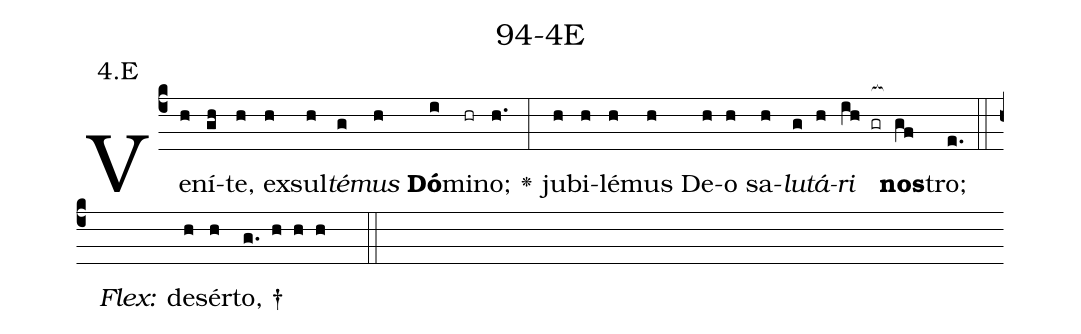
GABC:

name: 94-4E;
annotation: 4.E;
%%
(c4)Ve(h)ní(gh)te,(h) ex(h)sul(h)<i>té</i>(g)<i>mus</i>(h) <b>Dó</b>(i)mi(hr)no;(h.) <v>\greheightstar</v>(:) ju(h)bi(h)lé(h)mus(h) De(h)o(h) sa(h)<i>lu</i>(g)<i>tá</i>(h)<i>ri</i>(ih gr[ocb:1{]) <b>nos</b>(gf[ocb:0}])tro;(e.) (::)
<i>Flex:</i>()  de(h)sér(h)to, †(g. h h h  ::)

%E(h) u(g) o(h) u(ih) a(gf) e.(e.) (::)
